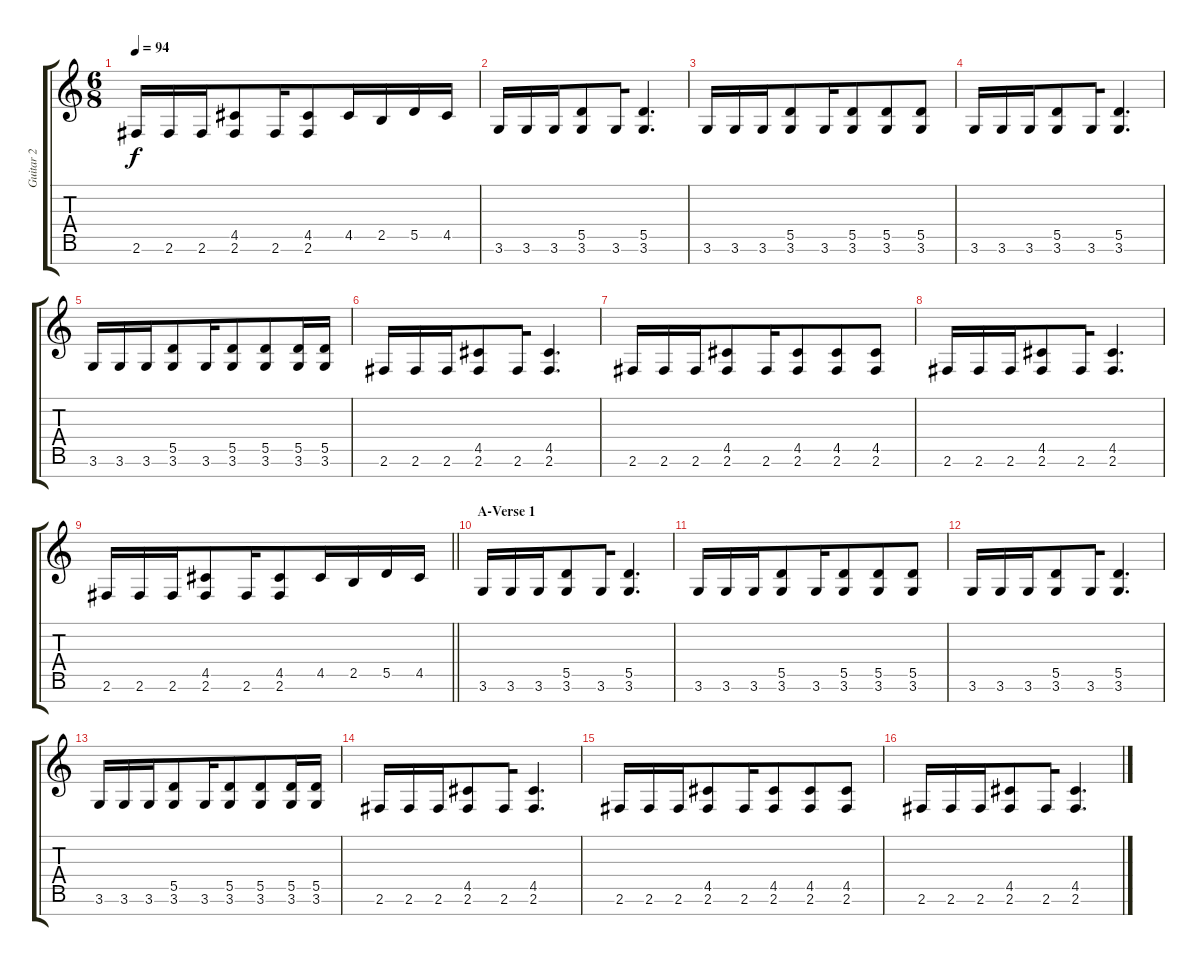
\track ("Guitar 2" "Guitar 2") {instrument distortionguitar bank 5}
\staff {score tabs}
\tuning (E4 B3 G3 D3 A2 E2 B1) {hide}
\ts (6 8)
\tempo 94
\clef g2
\ks c
2.6.16{dy f} 2.6.16{beam merge} 2.6.16 (4.5 2.6).8 2.6.16{beam merge} (4.5 2.6).8 4.5.16 2.5.16 5.5.16{beam merge} 4.5.16 |
3.6.16 3.6.16{beam merge} 3.6.16 (5.5 3.6).8 3.6.16{beam merge} (5.5 3.6).4{d} |
3.6.16 3.6.16{beam merge} 3.6.16 (5.5 3.6).8 3.6.16{beam merge} (5.5 3.6).8 (5.5 3.6).8 (5.5 3.6).8 |
3.6.16 3.6.16{beam merge} 3.6.16 (5.5 3.6).8 3.6.16{beam merge} (5.5 3.6).4{d} |
3.6.16 3.6.16{beam merge} 3.6.16 (5.5 3.6).8 3.6.16{beam merge} (5.5 3.6).8 (5.5 3.6).8 (5.5 3.6).16 (5.5 3.6).16 |
2.6.16 2.6.16{beam merge} 2.6.16 (4.5 2.6).8 2.6.16{beam merge} (4.5 2.6).4{d} |
2.6.16 2.6.16{beam merge} 2.6.16 (4.5 2.6).8 2.6.16{beam merge} (4.5 2.6).8 (4.5 2.6).8 (4.5 2.6).8 |
2.6.16 2.6.16{beam merge} 2.6.16 (4.5 2.6).8 2.6.16{beam merge} (4.5 2.6).4{d} |
\barLineRight lightlight
2.6.16 2.6.16{beam merge} 2.6.16 (4.5 2.6).8 2.6.16{beam merge} (4.5 2.6).8 4.5.16 2.5.16 5.5.16{beam merge} 4.5.16 |
\section ("" "A-Verse 1 ")
3.6.16 3.6.16{beam merge} 3.6.16 (5.5 3.6).8 3.6.16{beam merge} (5.5 3.6).4{d} |
3.6.16 3.6.16{beam merge} 3.6.16 (5.5 3.6).8 3.6.16{beam merge} (5.5 3.6).8 (5.5 3.6).8 (5.5 3.6).8 |
3.6.16 3.6.16{beam merge} 3.6.16 (5.5 3.6).8 3.6.16{beam merge} (5.5 3.6).4{d} |
3.6.16 3.6.16{beam merge} 3.6.16 (5.5 3.6).8 3.6.16{beam merge} (5.5 3.6).8 (5.5 3.6).8 (5.5 3.6).16 (5.5 3.6).16 |
2.6.16 2.6.16{beam merge} 2.6.16 (4.5 2.6).8 2.6.16{beam merge} (4.5 2.6).4{d} |
2.6.16 2.6.16{beam merge} 2.6.16 (4.5 2.6).8 2.6.16{beam merge} (4.5 2.6).8 (4.5 2.6).8 (4.5 2.6).8 |
2.6.16 2.6.16{beam merge} 2.6.16 (4.5 2.6).8 2.6.16{beam merge} (4.5 2.6).4{d}
